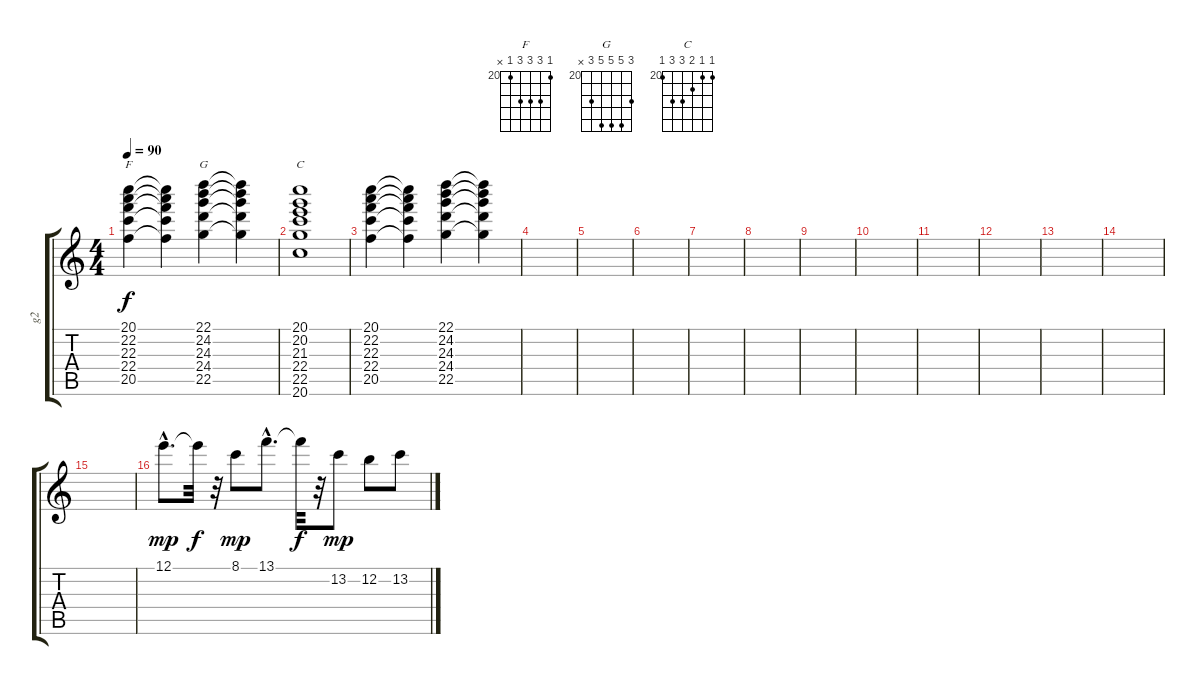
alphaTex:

\track ("g2" "g2") {instrument acousticguitarsteel}
\staff {score tabs}
\tuning (E4 B3 G3 D3 A2 E2) {hide}
\chord ("F" 20 22 22 22 20 x) {firstfret 20}
\chord ("G" 22 24 24 24 22 x) {firstfret 20}
\chord ("C" 20 20 21 22 22 20) {firstfret 20}
\ts (4 4)
\tempo 90
\clef g2
\ks c
(20.1 22.2 22.3 22.4 20.5).4{ch "F" dy f} (20.1{t} 22.2{t} 22.3{t} 22.4{t} 20.5{t}).4 (22.1 24.2 24.3 24.4 22.5).4{ch "G"} (22.1{t} 24.2{t} 24.3{t} 24.4{t} 22.5{t}).4 |
(20.1 20.2 21.3 22.4 22.5 20.6).1{ch "C" volume 7 instrument stringensemble1} |
(20.1 22.2 22.3 22.4 20.5).4 (20.1{t} 22.2{t} 22.3{t} 22.4{t} 20.5{t}).4 (22.1 24.2 24.3 24.4 22.5).4 (22.1{t} 24.2{t} 24.3{t} 24.4{t} 22.5{t}).4 |
|
|
|
|
|
|
|
|
|
|
|
|
12.1{hac}.8{d dy mp volume 16 instrument acousticguitarsteel} 12.1{t}.32{dy f} r.32 8.1.8{dy mp} 13.1{hac}.8{d} 13.1{t}.32{dy f} r.32 13.2.8{dy mp} 12.2.8 13.2.8
